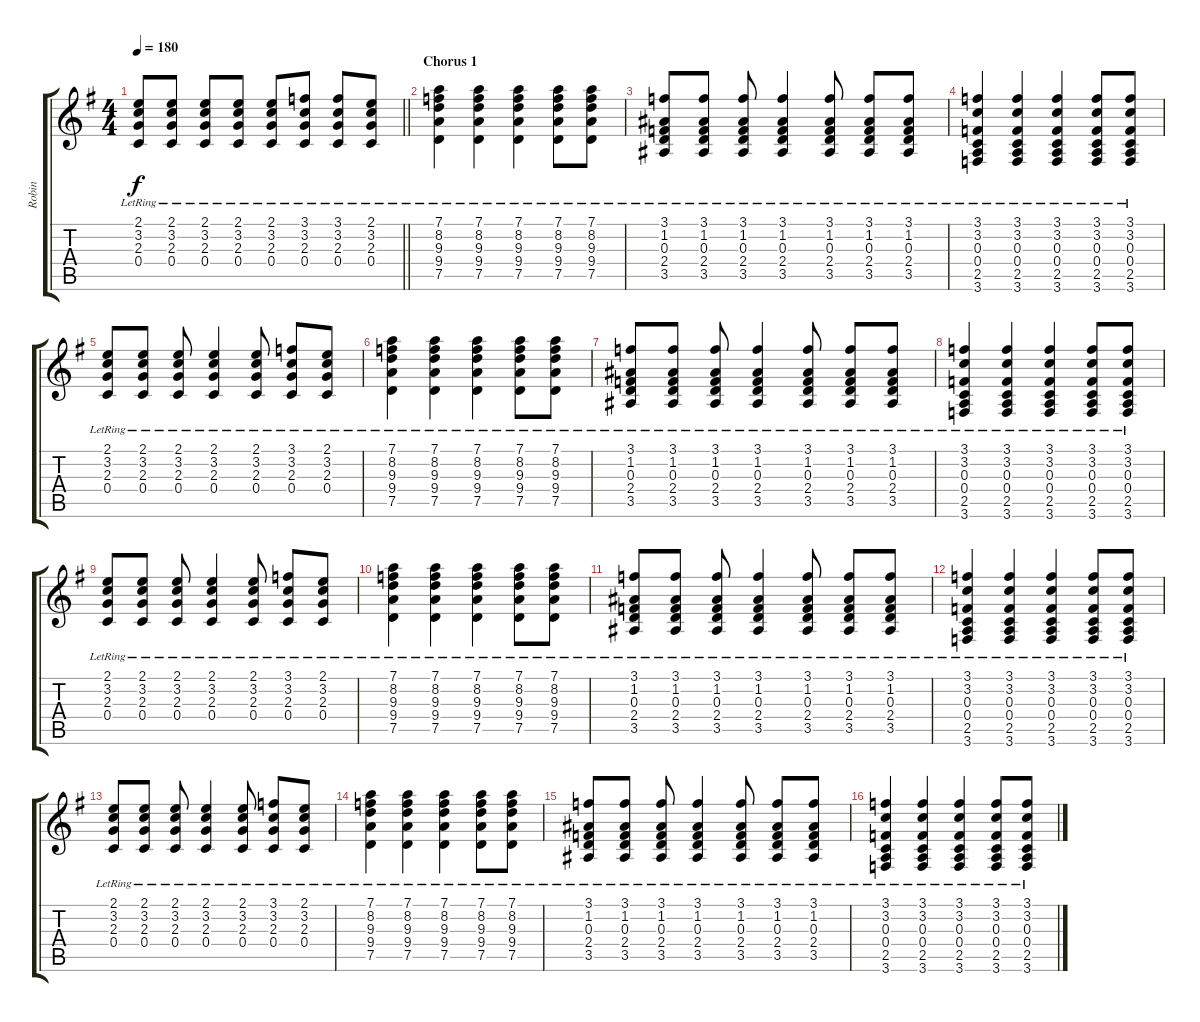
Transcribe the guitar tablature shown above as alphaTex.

\track ("Robin" "Robin") {instrument acousticguitarsteel}
\staff {score tabs}
\tuning (D4 A3 F3 C3 G2 D2) {hide}
\ts (4 4)
\tempo 180
\clef g2
\barLineRight lightlight
\ks eminor
(2.1{lr} 3.2{lr} 2.3{lr} 0.4{lr}).8{dy f} (2.1{lr} 3.2{lr} 2.3{lr} 0.4{lr}).8 (2.1{lr} 3.2{lr} 2.3{lr} 0.4{lr}).8 (2.1{lr} 3.2{lr} 2.3{lr} 0.4{lr}).8 (2.1{lr} 3.2{lr} 2.3{lr} 0.4{lr}).8 (3.1{lr} 3.2{lr} 2.3{lr} 0.4{lr}).8 (3.1{lr} 3.2{lr} 2.3{lr} 0.4{lr}).8 (2.1{lr} 3.2 2.3 0.4).8 |
\section ("" "Chorus 1")
(7.1{lr} 8.2{lr} 9.3{lr} 9.4{lr} 7.5{lr}).4 (7.1{lr} 8.2{lr} 9.3{lr} 9.4{lr} 7.5{lr}).4 (7.1{lr} 8.2{lr} 9.3{lr} 9.4{lr} 7.5{lr}).4 (7.1{lr} 8.2{lr} 9.3{lr} 9.4{lr} 7.5{lr}).8 (7.1{lr} 8.2{lr} 9.3{lr} 9.4{lr} 7.5{lr}).8 |
(3.1{lr} 1.2{lr} 0.3{lr} 2.4{lr} 3.5{lr}).8 (3.1{lr} 1.2{lr} 0.3{lr} 2.4{lr} 3.5{lr}).8 (3.1{lr} 1.2{lr} 0.3{lr} 2.4{lr} 3.5{lr}).8 (3.1{lr} 1.2{lr} 0.3{lr} 2.4{lr} 3.5{lr}).4 (3.1{lr} 1.2{lr} 0.3{lr} 2.4{lr} 3.5{lr}).8 (3.1{lr} 1.2{lr} 0.3{lr} 2.4{lr} 3.5{lr}).8 (3.1{lr} 1.2 0.3 2.4 3.5).8 |
(3.1{lr} 3.2{lr} 0.3{lr} 0.4{lr} 2.5{lr} 3.6{lr}).4 (3.1{lr} 3.2{lr} 0.3{lr} 0.4{lr} 2.5{lr} 3.6{lr}).4 (3.1{lr} 3.2{lr} 0.3{lr} 0.4{lr} 2.5{lr} 3.6{lr}).4 (3.1{lr} 3.2{lr} 0.3{lr} 0.4{lr} 2.5{lr} 3.6{lr}).8 (3.1{lr} 3.2{lr} 0.3{lr} 0.4{lr} 2.5{lr} 3.6{lr}).8 |
(2.1{lr} 3.2{lr} 2.3{lr} 0.4{lr}).8 (2.1{lr} 3.2{lr} 2.3{lr} 0.4{lr}).8 (2.1{lr} 3.2{lr} 2.3{lr} 0.4{lr}).8 (2.1{lr} 3.2{lr} 2.3{lr} 0.4{lr}).4 (2.1{lr} 3.2{lr} 2.3{lr} 0.4{lr}).8 (3.1{lr} 3.2{lr} 2.3{lr} 0.4{lr}).8 (2.1{lr} 3.2{lr} 2.3{lr} 0.4{lr}).8 |
(7.1{lr} 8.2{lr} 9.3{lr} 9.4{lr} 7.5{lr}).4 (7.1{lr} 8.2{lr} 9.3{lr} 9.4{lr} 7.5{lr}).4 (7.1{lr} 8.2{lr} 9.3{lr} 9.4{lr} 7.5{lr}).4 (7.1{lr} 8.2{lr} 9.3{lr} 9.4{lr} 7.5{lr}).8 (7.1{lr} 8.2{lr} 9.3{lr} 9.4{lr} 7.5{lr}).8 |
(3.1{lr} 1.2{lr} 0.3{lr} 2.4{lr} 3.5{lr}).8 (3.1{lr} 1.2{lr} 0.3{lr} 2.4{lr} 3.5{lr}).8 (3.1{lr} 1.2{lr} 0.3{lr} 2.4{lr} 3.5{lr}).8 (3.1{lr} 1.2{lr} 0.3{lr} 2.4{lr} 3.5{lr}).4 (3.1{lr} 1.2{lr} 0.3{lr} 2.4{lr} 3.5{lr}).8 (3.1{lr} 1.2{lr} 0.3{lr} 2.4{lr} 3.5{lr}).8 (3.1{lr} 1.2 0.3 2.4 3.5).8 |
(3.1{lr} 3.2{lr} 0.3{lr} 0.4{lr} 2.5{lr} 3.6{lr}).4 (3.1{lr} 3.2{lr} 0.3{lr} 0.4{lr} 2.5{lr} 3.6{lr}).4 (3.1{lr} 3.2{lr} 0.3{lr} 0.4{lr} 2.5{lr} 3.6{lr}).4 (3.1{lr} 3.2{lr} 0.3{lr} 0.4{lr} 2.5{lr} 3.6{lr}).8 (3.1{lr} 3.2{lr} 0.3{lr} 0.4{lr} 2.5{lr} 3.6{lr}).8 |
(2.1{lr} 3.2{lr} 2.3{lr} 0.4{lr}).8 (2.1{lr} 3.2{lr} 2.3{lr} 0.4{lr}).8 (2.1{lr} 3.2{lr} 2.3{lr} 0.4{lr}).8 (2.1{lr} 3.2{lr} 2.3{lr} 0.4{lr}).4 (2.1{lr} 3.2{lr} 2.3{lr} 0.4{lr}).8 (3.1{lr} 3.2{lr} 2.3{lr} 0.4{lr}).8 (2.1{lr} 3.2{lr} 2.3{lr} 0.4{lr}).8 |
(7.1{lr} 8.2{lr} 9.3{lr} 9.4{lr} 7.5{lr}).4 (7.1{lr} 8.2{lr} 9.3{lr} 9.4{lr} 7.5{lr}).4 (7.1{lr} 8.2{lr} 9.3{lr} 9.4{lr} 7.5{lr}).4 (7.1{lr} 8.2{lr} 9.3{lr} 9.4{lr} 7.5{lr}).8 (7.1{lr} 8.2{lr} 9.3{lr} 9.4{lr} 7.5{lr}).8 |
(3.1{lr} 1.2{lr} 0.3{lr} 2.4{lr} 3.5{lr}).8 (3.1{lr} 1.2{lr} 0.3{lr} 2.4{lr} 3.5{lr}).8 (3.1{lr} 1.2{lr} 0.3{lr} 2.4{lr} 3.5{lr}).8 (3.1{lr} 1.2{lr} 0.3{lr} 2.4{lr} 3.5{lr}).4 (3.1{lr} 1.2{lr} 0.3{lr} 2.4{lr} 3.5{lr}).8 (3.1{lr} 1.2{lr} 0.3{lr} 2.4{lr} 3.5{lr}).8 (3.1{lr} 1.2 0.3 2.4 3.5).8 |
(3.1{lr} 3.2{lr} 0.3{lr} 0.4{lr} 2.5{lr} 3.6{lr}).4 (3.1{lr} 3.2{lr} 0.3{lr} 0.4{lr} 2.5{lr} 3.6{lr}).4 (3.1{lr} 3.2{lr} 0.3{lr} 0.4{lr} 2.5{lr} 3.6{lr}).4 (3.1{lr} 3.2{lr} 0.3{lr} 0.4{lr} 2.5{lr} 3.6{lr}).8 (3.1{lr} 3.2{lr} 0.3{lr} 0.4{lr} 2.5{lr} 3.6{lr}).8 |
(2.1{lr} 3.2{lr} 2.3{lr} 0.4{lr}).8 (2.1{lr} 3.2{lr} 2.3{lr} 0.4{lr}).8 (2.1{lr} 3.2{lr} 2.3{lr} 0.4{lr}).8 (2.1{lr} 3.2{lr} 2.3{lr} 0.4{lr}).4 (2.1{lr} 3.2{lr} 2.3{lr} 0.4{lr}).8 (3.1{lr} 3.2{lr} 2.3{lr} 0.4{lr}).8 (2.1{lr} 3.2{lr} 2.3{lr} 0.4{lr}).8 |
(7.1{lr} 8.2{lr} 9.3{lr} 9.4{lr} 7.5{lr}).4 (7.1{lr} 8.2{lr} 9.3{lr} 9.4{lr} 7.5{lr}).4 (7.1{lr} 8.2{lr} 9.3{lr} 9.4{lr} 7.5{lr}).4 (7.1{lr} 8.2{lr} 9.3{lr} 9.4{lr} 7.5{lr}).8 (7.1{lr} 8.2{lr} 9.3{lr} 9.4{lr} 7.5{lr}).8 |
(3.1{lr} 1.2{lr} 0.3{lr} 2.4{lr} 3.5{lr}).8 (3.1{lr} 1.2{lr} 0.3{lr} 2.4{lr} 3.5{lr}).8 (3.1{lr} 1.2{lr} 0.3{lr} 2.4{lr} 3.5{lr}).8 (3.1{lr} 1.2{lr} 0.3{lr} 2.4{lr} 3.5{lr}).4 (3.1{lr} 1.2{lr} 0.3{lr} 2.4{lr} 3.5{lr}).8 (3.1{lr} 1.2{lr} 0.3{lr} 2.4{lr} 3.5{lr}).8 (3.1{lr} 1.2 0.3 2.4 3.5).8 |
(3.1{lr} 3.2{lr} 0.3{lr} 0.4{lr} 2.5{lr} 3.6{lr}).4 (3.1{lr} 3.2{lr} 0.3{lr} 0.4{lr} 2.5{lr} 3.6{lr}).4 (3.1{lr} 3.2{lr} 0.3{lr} 0.4{lr} 2.5{lr} 3.6{lr}).4 (3.1{lr} 3.2{lr} 0.3{lr} 0.4{lr} 2.5{lr} 3.6{lr}).8 (3.1{lr} 3.2{lr} 0.3{lr} 0.4{lr} 2.5{lr} 3.6{lr}).8
